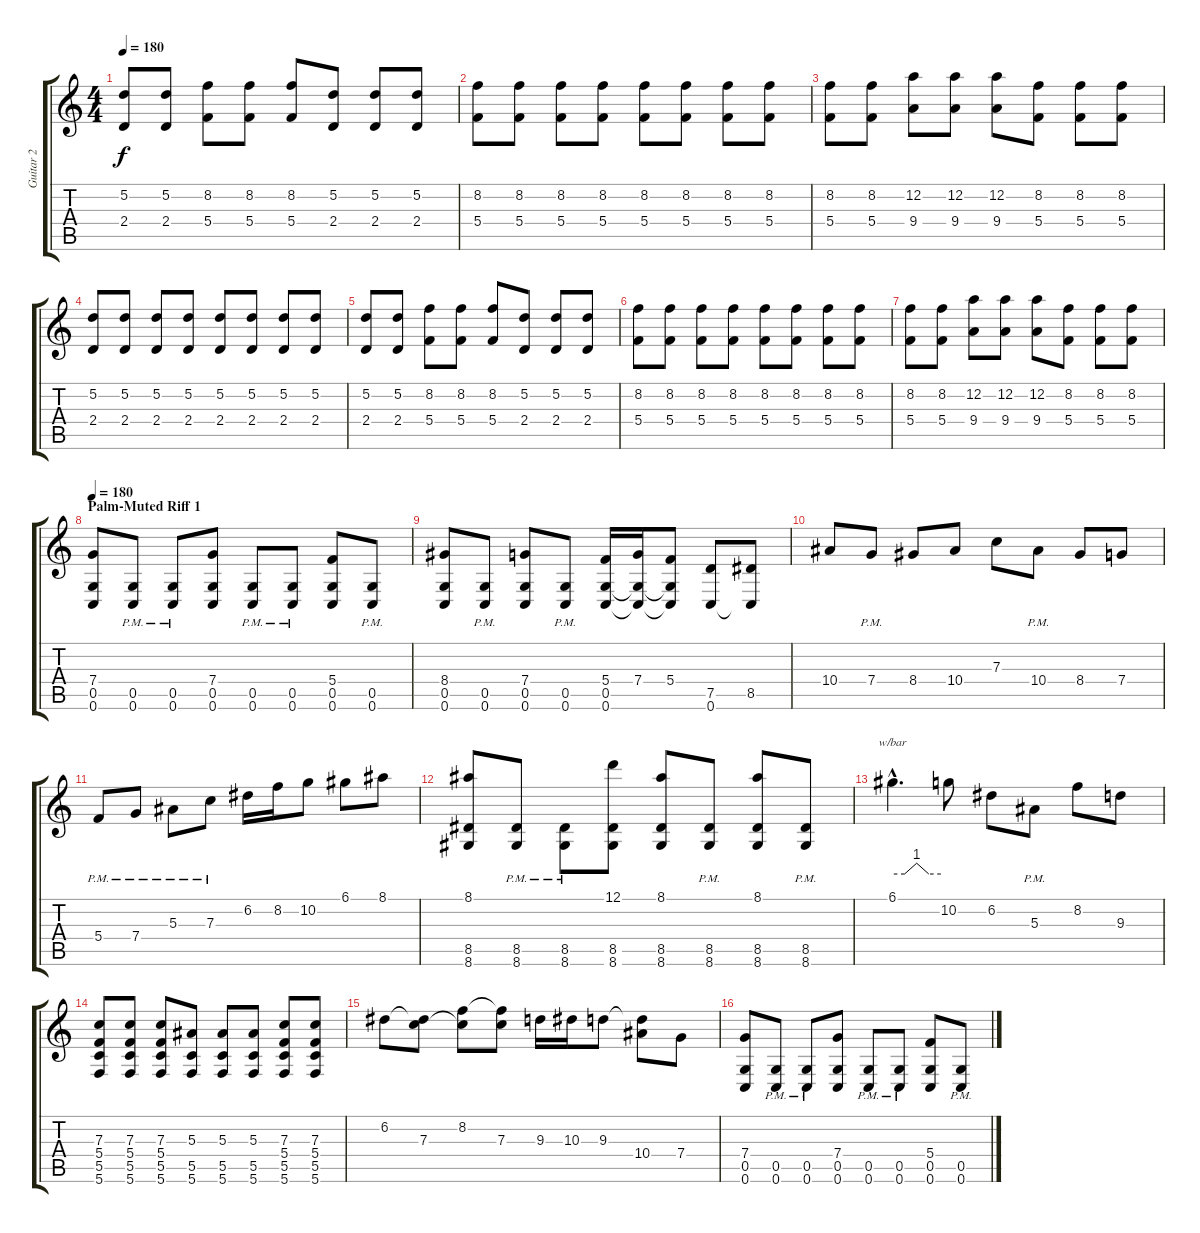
\track ("Guitar 2" "Guitar 2") {instrument distortionguitar}
\staff {score tabs}
\tuning (D4 A3 F3 C3 G2 C2) {hide}
\ts (4 4)
\tempo 180
\clef g2
\ks c
(5.2 2.4).8{dy f} (5.2 2.4).8 (8.2 5.4).8 (8.2 5.4).8 (8.2 5.4).8 (5.2 2.4).8 (5.2 2.4).8 (5.2 2.4).8 |
(8.2 5.4).8 (8.2 5.4).8 (8.2 5.4).8 (8.2 5.4).8 (8.2 5.4).8 (8.2 5.4).8 (8.2 5.4).8 (8.2 5.4).8 |
(8.2 5.4).8 (8.2 5.4).8 (12.2 9.4).8 (12.2 9.4).8 (12.2 9.4).8 (8.2 5.4).8 (8.2 5.4).8 (8.2 5.4).8 |
(5.2 2.4).8 (5.2 2.4).8 (5.2 2.4).8 (5.2 2.4).8 (5.2 2.4).8 (5.2 2.4).8 (5.2 2.4).8 (5.2 2.4).8 |
(5.2 2.4).8 (5.2 2.4).8 (8.2 5.4).8 (8.2 5.4).8 (8.2 5.4).8 (5.2 2.4).8 (5.2 2.4).8 (5.2 2.4).8 |
(8.2 5.4).8 (8.2 5.4).8 (8.2 5.4).8 (8.2 5.4).8 (8.2 5.4).8 (8.2 5.4).8 (8.2 5.4).8 (8.2 5.4).8 |
(8.2 5.4).8 (8.2 5.4).8 (12.2 9.4).8 (12.2 9.4).8 (12.2 9.4).8 (8.2 5.4).8 (8.2 5.4).8 (8.2 5.4).8 |
\section ("" "Palm-Muted Riff 1")
\tempo 180
(7.4 0.5 0.6).8 (0.5{pm} 0.6{pm}).8 (0.5{pm} 0.6{pm}).8 (7.4 0.5 0.6).8 (0.5{pm} 0.6{pm}).8 (0.5{pm} 0.6{pm}).8 (5.4 0.5 0.6).8 (0.5{pm} 0.6{pm}).8 |
(8.4 0.5 0.6).8 (0.5{pm} 0.6{pm}).8 (7.4 0.5 0.6).8 (0.5{pm} 0.6{pm}).8 (5.4 0.5 0.6).16 (7.4 0.5{t} 0.6{t}).16 (5.4 0.5{t} 0.6{t}).8 (7.5 0.6).8 (8.5 0.6{t}).8 |
10.4.8 7.4{pm}.8 8.4.8 10.4.8 7.3.8 10.4{pm}.8 8.4.8 7.4.8 |
5.4{pm}.8 7.4{pm}.8 5.3{pm}.8 7.3{pm}.8 6.2.16 8.2.16 10.2.8 6.1.8 8.1.8 |
(8.1 8.5 8.6).8 (8.5{pm} 8.6{pm}).8 (8.5{pm} 8.6{pm}).8 (12.1 8.5 8.6).8 (8.1 8.5 8.6).8 (8.5{pm} 8.6{pm}).8 (8.1 8.5 8.6).8 (8.5{pm} 8.6{pm}).8 |
6.1{hac}.4{d tbe (custom default 0 0 15 0 30 4 45 0 60 0)} 10.2.8 6.2.8 5.3{pm}.8 8.2.8 9.3.8 |
(7.3 5.4 5.5 5.6).8 (7.3 5.4 5.5 5.6).8 (7.3 5.4 5.5 5.6).8 (5.3 5.5 5.6).8 (5.3 5.5 5.6).8 (5.3 5.5 5.6).8 (7.3 5.4 5.5 5.6).8 (7.3 5.4 5.5 5.6).8 |
6.2.8 (6.2{t} 7.3).8 (8.2 7.3{t}).8 (8.2{t} 7.3).8 9.3.16 10.3.16 9.3.8 (9.3{t} 10.4).8 7.4.8 |
(7.4 0.5 0.6).8 (0.5{pm} 0.6{pm}).8 (0.5{pm} 0.6{pm}).8 (7.4 0.5 0.6).8 (0.5{pm} 0.6{pm}).8 (0.5{pm} 0.6{pm}).8 (5.4 0.5 0.6).8 (0.5{pm} 0.6{pm}).8
